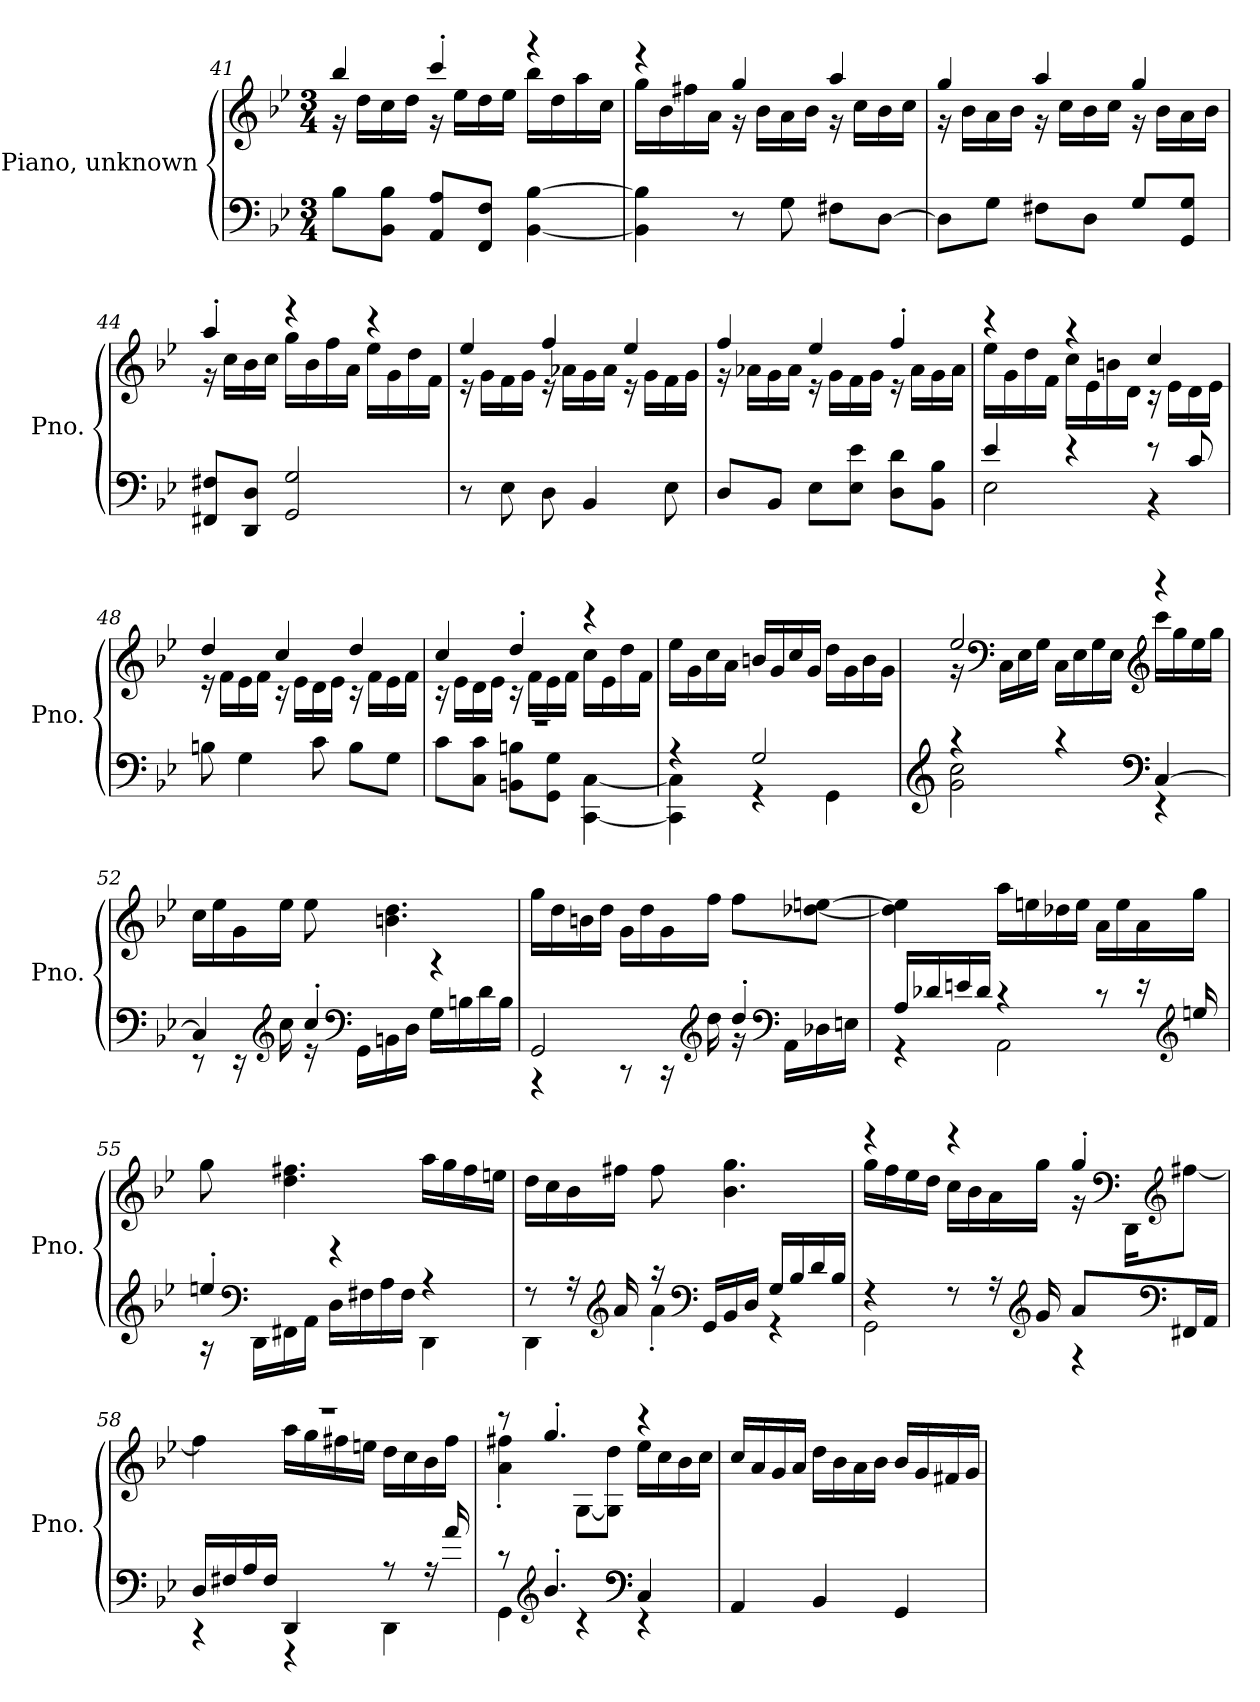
**kern	**kern
*part1	*part1
*staff2	*staff1
*I"Piano, unknown	*
*I'Pno.	*
*clefF4	*clefG2
*k[b-e-]	*k[b-e-]
*M3/4	*M3/4
=41	=41
*	*^
8B-\L	4bb-/	16r
.	.	16dd\LL
8BB-\ 8B-\J	.	16cc\
.	.	16dd\JJ
8AA/ 8A/L	4ccc'/	16r
.	.	16ee-\LL
8FF/ 8F/J	.	16dd\
.	.	16ee-\JJ
[4BB-\ [4B-\	4r	16bb-\LL
.	.	16dd\
.	.	16aa\
.	.	16cc\JJ
=42	=42	=42
4BB-\] 4B-\]	4r	16gg\LL
.	.	16b-\
.	.	16ff#X\
.	.	16a\JJ
8r	4gg/	16r
.	.	16b-\LL
8G\	.	16a\
.	.	16b-\JJ
8F#X\L	4aa/	16r
.	.	16cc\LL
[8D\J	.	16b-\
.	.	16cc\JJ
!!LO:LB:g=z	!!
=43	=43	=43
8D\L]	4gg/	16r
.	.	16b-\LL
8G\J	.	16a\
.	.	16b-\JJ
8F#X\L	4aa/	16r
.	.	16cc\LL
8D\J	.	16b-\
.	.	16cc\JJ
8G/L	4gg/	16r
.	.	16b-\LL
8GG/ 8G/J	.	16a\
.	.	16b-\JJ
=44	=44	=44
8FF#X/ 8F#X/L	4aa'/	16r
.	.	16cc\LL
8DD/ 8D/J	.	16b-\
.	.	16cc\JJ
2GG/ 2G/	4r	16gg\LL
.	.	16b-\
.	.	16ff\
.	.	16a\JJ
.	4r	16ee-\LL
.	.	16g\
.	.	16dd\
.	.	16f\JJ
=45	=45	=45
8r	4ee-/	16r
.	.	16g\LL
8E-\	.	16f\
.	.	16g\JJ
8D\	4ff/	16r
.	.	16a-X\LL
4BB-/	.	16g\
.	.	16a-\JJ
.	4ee-/	16r
.	.	16g\LL
8E-\	.	16f\
.	.	16g\JJ
!!LO:LB:g=z	!!
=46	=46	=46
8D/L	4ff/	16r
.	.	16a-X\LL
8BB-/J	.	16g\
.	.	16a-\JJ
8E-\L	4ee-/	16r
.	.	16g\LL
8E-\ 8e-\J	.	16f\
.	.	16g\JJ
8D\ 8d\L	4ff'/	16r
.	.	16a-\LL
8BB-\ 8B-\J	.	16g\
.	.	16a-\JJ
=47	=47	=47
*^	*	*
4e-/	2E-\	4r	16ee-\LL
.	.	.	16g\
.	.	.	16dd\
.	.	.	16f\JJ
4r	.	4r	16cc\LL
.	.	.	16e-\
.	.	.	16bn\
.	.	.	16d\JJ
8r	4r	4cc/	16r
.	.	.	16e-\LL
8c/	.	.	16d\
.	.	.	16e-\JJ
*v	*v	*	*
=48	=48	=48
8Bn\	4dd/	16r
.	.	16f\LL
4G\	.	16e-\
.	.	16f\JJ
.	4cc/	16r
.	.	16e-\LL
8c\	.	16d\
.	.	16e-\JJ
8B\L	4dd/	16r
.	.	16f\LL
8G\J	.	16e-\
.	.	16f\JJ
!!LO:LB:g=z	!!
=49	=49	=49
*^	*	*
2.r	8c\L	4cc/	16r
.	.	.	16e-\LL
.	8C\ 8c\J	.	16d\
.	.	.	16e-\JJ
.	8BBn\ 8Bn\L	4dd'/	16r
.	.	.	16f\LL
.	8GG\ 8G\J	.	16e-\
.	.	.	16f\JJ
.	[4CC\ [4C\	4r	16cc\LL
.	.	.	16e-\
.	.	.	16dd\
.	.	.	16f\JJ
*	*	*v	*v
=50	=50	=50
4r	4CC\] 4C\]	16ee-\LL
.	.	16g\
.	.	16cc\
.	.	16a\JJ
2G/	4r	16bn/LL
.	.	16g/
.	.	16cc/
.	.	16g/JJ
.	4GG\	16dd\LL
.	.	16g\
.	.	16b\
.	.	16g\JJ
=51	=51	=51
*clefG2	*	*
*	*	*^
4r	2g\ 2cc\	2ee-/	16r
*	*	*clefF4	*
.	.	.	16C\LL
.	.	.	16E-\
.	.	.	16G\JJ
4r	.	.	16C\LL
.	.	.	16E-\
.	.	.	16G\
.	.	.	16E-\JJ
*clefF4	*	*clefG2	*
[4C/	4r	4r	16ccc\LL
.	.	.	16gg\
.	.	.	16ee-\
.	.	.	16gg\JJ
*	*	*v	*v
!!LO:PB:g=z
=52	=52	=52
4C/]	8r	16cc\LL
.	.	16ee-\
.	16r	16g\
*clefG2	*	*
.	16cc\	16ee-\JJ
4cc'/	16r	8ee-\
*clefF4	*	*
.	16GG\LL	.
.	16BBn\	4.bn\ 4.dd\
.	16D\JJ	.
4r	16G\LL	.
.	16Bn\	.
.	16d\	.
.	16B\JJ	.
=53	=53	=53
2GG/	4r	16gg\LL
.	.	16dd\
.	.	16bn\
.	.	16dd\JJ
.	8r	16g\LL
.	.	16dd\
.	16r	16g\
*clefG2	*	*
.	16dd\	16ff\JJ
4dd'/	16r	8ff\L
*clefF4	*	*
.	16AA\LL	.
.	16D-X\	[8dd-X\ [8een\J
.	16En\JJ	.
!!LO:LB:g=z
=54	=54	=54
16A/LL	4r	4dd-\] 4ee\]
16d-X/	.	.
16en/	.	.
16d-/JJ	.	.
4r	2AA\	16aa\LL
.	.	16een\
.	.	16dd-X\
.	.	16ee\JJ
8r	.	16a\LL
.	.	16ee\
16r	.	16a\
*clefG2	*	*
16een/	.	16gg\JJ
=55	=55	=55
4een'/	16r	8gg\
*clefF4	*	*
.	16DD\LL	.
.	16FF#X\	4.dd\ 4.ff#X\
.	16AA\JJ	.
4r	16D\LL	.
.	16F#X\	.
.	16A\	.
.	16F#\JJ	.
4r	4DD\	16aa\LL
.	.	16gg\
.	.	16ff#\
.	.	16een\JJ
!!LO:LB:g=z
=56	=56	=56
8r	4DD\	16dd\LL
.	.	16cc\
16r	.	16b-\
*clefG2	*	*
16a/	.	16ff#X\JJ
16r	4a'\	8ff#\
*clefF4	*	*
16GG/LL	.	.
16BB-/	.	4.b-\ 4.gg\
16D/JJ	.	.
16G/LL	4r	.
16B-/	.	.
16d/	.	.
16B-/JJ	.	.
=57	=57	=57
*	*	*^
4r	2GG\	4r	16gg\LL
.	.	.	16ff\
.	.	.	16ee-\
.	.	.	16dd\JJ
8r	.	4r	16cc\LL
.	.	.	16b-\
16r	.	.	16a\
*clefG2	*	*	*
16g/	.	.	16gg\JJ
8a/L	4r	4gg'/	16r
*	*	*clefF4	*
.	.	.	16DD\KL
*clefF4	*	*clefG2	*
16FF#X/L	.	.	[8ff#X\J
16AA/JJ	.	.	.
!!LO:LB:g=z	!!
=58	=58	=58	=58
16D/LL	4r	2.r	4ff#\]
16F#X/	.	.	.
16A/	.	.	.
16F#/JJ	.	.	.
4DD/	4r	.	16aa\LL
.	.	.	16gg\
.	.	.	16ff#X\
.	.	.	16een\JJ
8r	4DD\	.	16dd\LL
.	.	.	16cc\
16r	.	.	16b-\
16a/	.	.	16ff#\JJ
=59	=59	=59	=59
8r	4GG\	8r	4a\' 4ff#X\'
*clefG2	*	*	*
4.b-'/	.	4.gg'/	.
.	4r	.	[8G\L
.	.	.	8G\] 8dd\J
*clefF4	*	*	*
4C/	4r	4r	16ee-\LL
.	.	.	16cc\
.	.	.	16b-\
.	.	.	16cc\JJ
*v	*v	*	*
*	*v	*v
=60	=60
4AA/	16cc/LL
.	16a/
.	16g/
.	16a/JJ
4BB-/	16dd\LL
.	16b-\
.	16a\
.	16b-\JJ
4GG/	16b-/LL
.	16g/
.	16f#X/
.	16g/JJ
=	=
*-	*-
